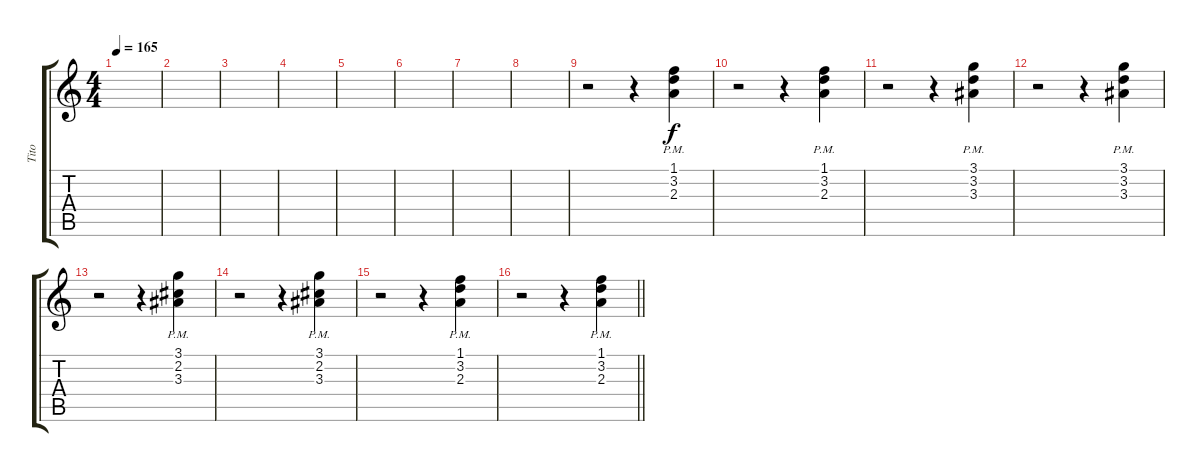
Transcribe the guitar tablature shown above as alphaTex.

\track ("Tito" "Tito") {instrument electricguitarclean}
\staff {score tabs}
\tuning (E4 B3 G3 D3 A2 E2) {hide}
\ts (4 4)
\tempo 165
\clef g2
\ks c
|
|
|
|
|
|
|
|
r.2 r.4 (1.1 3.2 2.3{pm}).4 |
r.2 r.4 (1.1 3.2 2.3{pm}).4 |
r.2 r.4 (3.1 3.2 3.3{pm}).4 |
r.2 r.4 (3.1 3.2 3.3{pm}).4 |
r.2 r.4 (3.1 2.2 3.3{pm}).4 |
r.2 r.4 (3.1 2.2 3.3{pm}).4 |
r.2 r.4 (1.1 3.2 2.3{pm}).4 |
\barLineRight lightlight
r.2 r.4 (1.1 3.2 2.3{pm}).4
